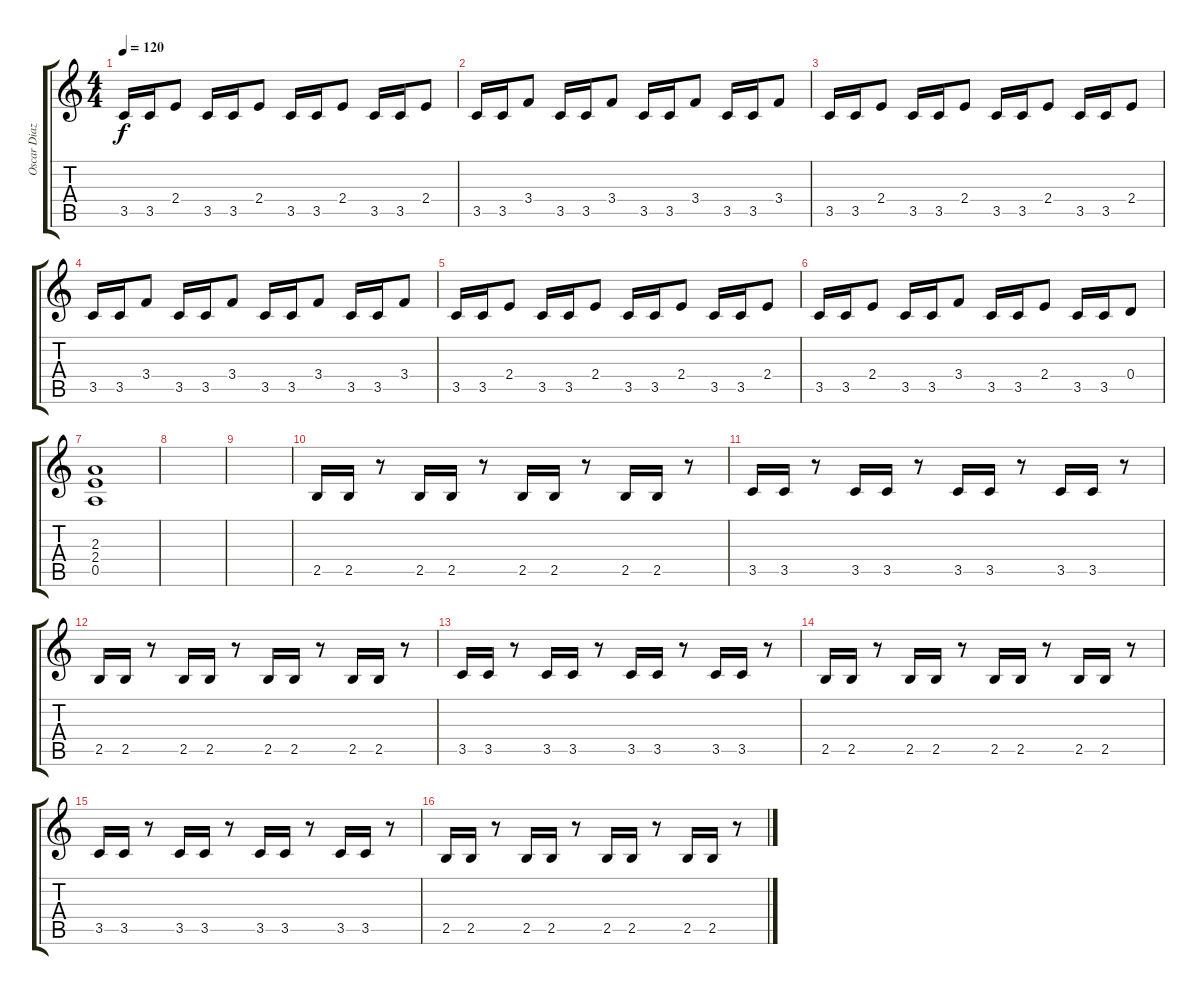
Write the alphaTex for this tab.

\track ("Oscar Diaz" "Oscar Diaz") {instrument distortionguitar}
\staff {score tabs}
\tuning (E4 B3 G3 D3 A2 E2) {hide}
\ts (4 4)
\tempo 120
\clef g2
\ks c
3.5.16{dy f volume 16 instrument electricguitarmuted} 3.5.16 2.4.8{instrument distortionguitar} 3.5.16{volume 16 instrument electricguitarmuted} 3.5.16 2.4.8{instrument distortionguitar} 3.5.16{volume 16 instrument electricguitarmuted} 3.5.16 2.4.8{instrument distortionguitar} 3.5.16{volume 16 instrument electricguitarmuted} 3.5.16 2.4.8{instrument distortionguitar} |
3.5.16{volume 16 instrument electricguitarmuted} 3.5.16 3.4.8{instrument distortionguitar} 3.5.16{volume 16 instrument electricguitarmuted} 3.5.16 3.4.8{instrument distortionguitar} 3.5.16{volume 16 instrument electricguitarmuted} 3.5.16 3.4.8{instrument distortionguitar} 3.5.16{volume 16 instrument electricguitarmuted} 3.5.16 3.4.8{instrument distortionguitar} |
3.5.16{volume 16 instrument electricguitarmuted} 3.5.16 2.4.8{instrument distortionguitar} 3.5.16{volume 16 instrument electricguitarmuted} 3.5.16 2.4.8{instrument distortionguitar} 3.5.16{volume 16 instrument electricguitarmuted} 3.5.16 2.4.8{instrument distortionguitar} 3.5.16{volume 16 instrument electricguitarmuted} 3.5.16 2.4.8{instrument distortionguitar} |
3.5.16{volume 16 instrument electricguitarmuted} 3.5.16 3.4.8{instrument distortionguitar} 3.5.16{volume 16 instrument electricguitarmuted} 3.5.16 3.4.8{instrument distortionguitar} 3.5.16{volume 16 instrument electricguitarmuted} 3.5.16 3.4.8{instrument distortionguitar} 3.5.16{volume 16 instrument electricguitarmuted} 3.5.16 3.4.8{instrument distortionguitar} |
3.5.16{volume 16 instrument electricguitarmuted} 3.5.16 2.4.8{instrument distortionguitar} 3.5.16{volume 16 instrument electricguitarmuted} 3.5.16 2.4.8{instrument distortionguitar} 3.5.16{volume 16 instrument electricguitarmuted} 3.5.16 2.4.8{instrument distortionguitar} 3.5.16{volume 16 instrument electricguitarmuted} 3.5.16 2.4.8{instrument distortionguitar} |
3.5.16{volume 16 instrument electricguitarmuted} 3.5.16 2.4.8{instrument distortionguitar} 3.5.16{volume 16 instrument electricguitarmuted} 3.5.16 3.4.8{instrument distortionguitar} 3.5.16{volume 16 instrument electricguitarmuted} 3.5.16 2.4.8{instrument distortionguitar} 3.5.16{volume 16 instrument electricguitarmuted} 3.5.16 0.4.8{instrument distortionguitar} |
(2.3 2.4 0.5).1{instrument acousticguitarsteel} |
|
|
2.5.16{volume 16 instrument electricguitarmuted} 2.5.16 r.8{instrument distortionguitar} 2.5.16{volume 16 instrument electricguitarmuted} 2.5.16 r.8{instrument distortionguitar} 2.5.16{volume 16 instrument electricguitarmuted} 2.5.16 r.8{instrument distortionguitar} 2.5.16{volume 16 instrument electricguitarmuted} 2.5.16 r.8 |
3.5.16{volume 16 instrument electricguitarmuted} 3.5.16 r.8{instrument distortionguitar} 3.5.16{volume 16 instrument electricguitarmuted} 3.5.16 r.8{instrument distortionguitar} 3.5.16{volume 16 instrument electricguitarmuted} 3.5.16 r.8{instrument distortionguitar} 3.5.16{volume 16 instrument electricguitarmuted} 3.5.16 r.8{instrument distortionguitar} |
2.5.16{volume 16 instrument electricguitarmuted} 2.5.16 r.8{instrument distortionguitar} 2.5.16{volume 16 instrument electricguitarmuted} 2.5.16 r.8{instrument distortionguitar} 2.5.16{volume 16 instrument electricguitarmuted} 2.5.16 r.8{instrument distortionguitar} 2.5.16{volume 16 instrument electricguitarmuted} 2.5.16 r.8{instrument distortionguitar} |
3.5.16{volume 16 instrument electricguitarmuted} 3.5.16 r.8{instrument distortionguitar} 3.5.16{volume 16 instrument electricguitarmuted} 3.5.16 r.8{instrument distortionguitar} 3.5.16{volume 16 instrument electricguitarmuted} 3.5.16 r.8{instrument distortionguitar} 3.5.16{volume 16 instrument electricguitarmuted} 3.5.16 r.8{instrument distortionguitar} |
2.5.16{volume 16 instrument electricguitarmuted} 2.5.16 r.8{instrument distortionguitar} 2.5.16{volume 16 instrument electricguitarmuted} 2.5.16 r.8{instrument distortionguitar} 2.5.16{volume 16 instrument electricguitarmuted} 2.5.16 r.8{instrument distortionguitar} 2.5.16{volume 16 instrument electricguitarmuted} 2.5.16 r.8 |
3.5.16{volume 16 instrument electricguitarmuted} 3.5.16 r.8{instrument distortionguitar} 3.5.16{volume 16 instrument electricguitarmuted} 3.5.16 r.8{instrument distortionguitar} 3.5.16{volume 16 instrument electricguitarmuted} 3.5.16 r.8{instrument distortionguitar} 3.5.16{volume 16 instrument electricguitarmuted} 3.5.16 r.8{instrument distortionguitar} |
2.5.16{volume 16 instrument electricguitarmuted} 2.5.16 r.8{instrument distortionguitar} 2.5.16{volume 16 instrument electricguitarmuted} 2.5.16 r.8{instrument distortionguitar} 2.5.16{volume 16 instrument electricguitarmuted} 2.5.16 r.8{instrument distortionguitar} 2.5.16{volume 16 instrument electricguitarmuted} 2.5.16 r.8{instrument distortionguitar}
